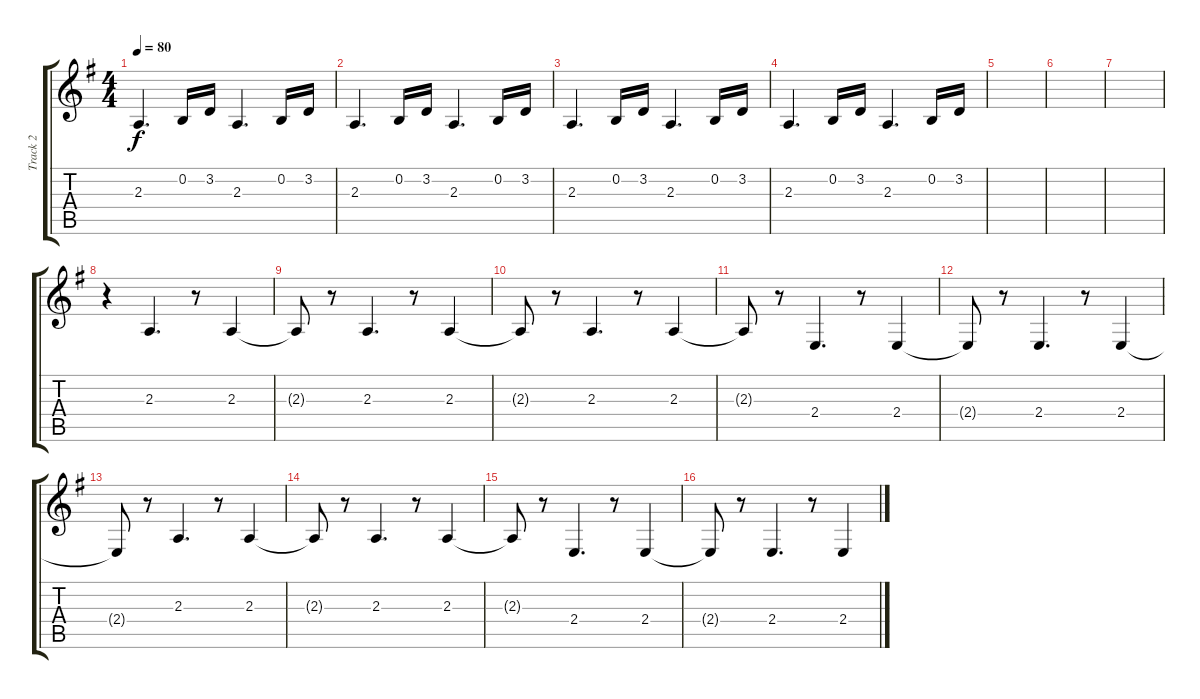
\track ("Track 2" "Track 2") {instrument viola}
\staff {score tabs}
\tuning (E4 B3 G3 D3 A2 E2) {hide}
\ts (4 4)
\tempo 80
\clef g2
\ks eminor
2.3.4{d dy f} 0.2.16 3.2.16 2.3.4{d} 0.2.16 3.2.16 |
2.3.4{d} 0.2.16 3.2.16 2.3.4{d} 0.2.16 3.2.16 |
2.3.4{d} 0.2.16 3.2.16 2.3.4{d} 0.2.16 3.2.16 |
2.3.4{d} 0.2.16 3.2.16 2.3.4{d} 0.2.16 3.2.16 |
|
|
|
r.4 2.3.4{d} r.8 2.3.4 |
2.3{t}.8 r.8 2.3.4{d} r.8 2.3.4 |
2.3{t}.8 r.8 2.3.4{d} r.8 2.3.4 |
2.3{t}.8 r.8 2.4.4{d} r.8 2.4.4 |
2.4{t}.8 r.8 2.4.4{d} r.8 2.4.4 |
2.4{t}.8 r.8 2.3.4{d} r.8 2.3.4 |
2.3{t}.8 r.8 2.3.4{d} r.8 2.3.4 |
2.3{t}.8 r.8 2.4.4{d} r.8 2.4.4 |
2.4{t}.8 r.8 2.4.4{d} r.8 2.4.4
